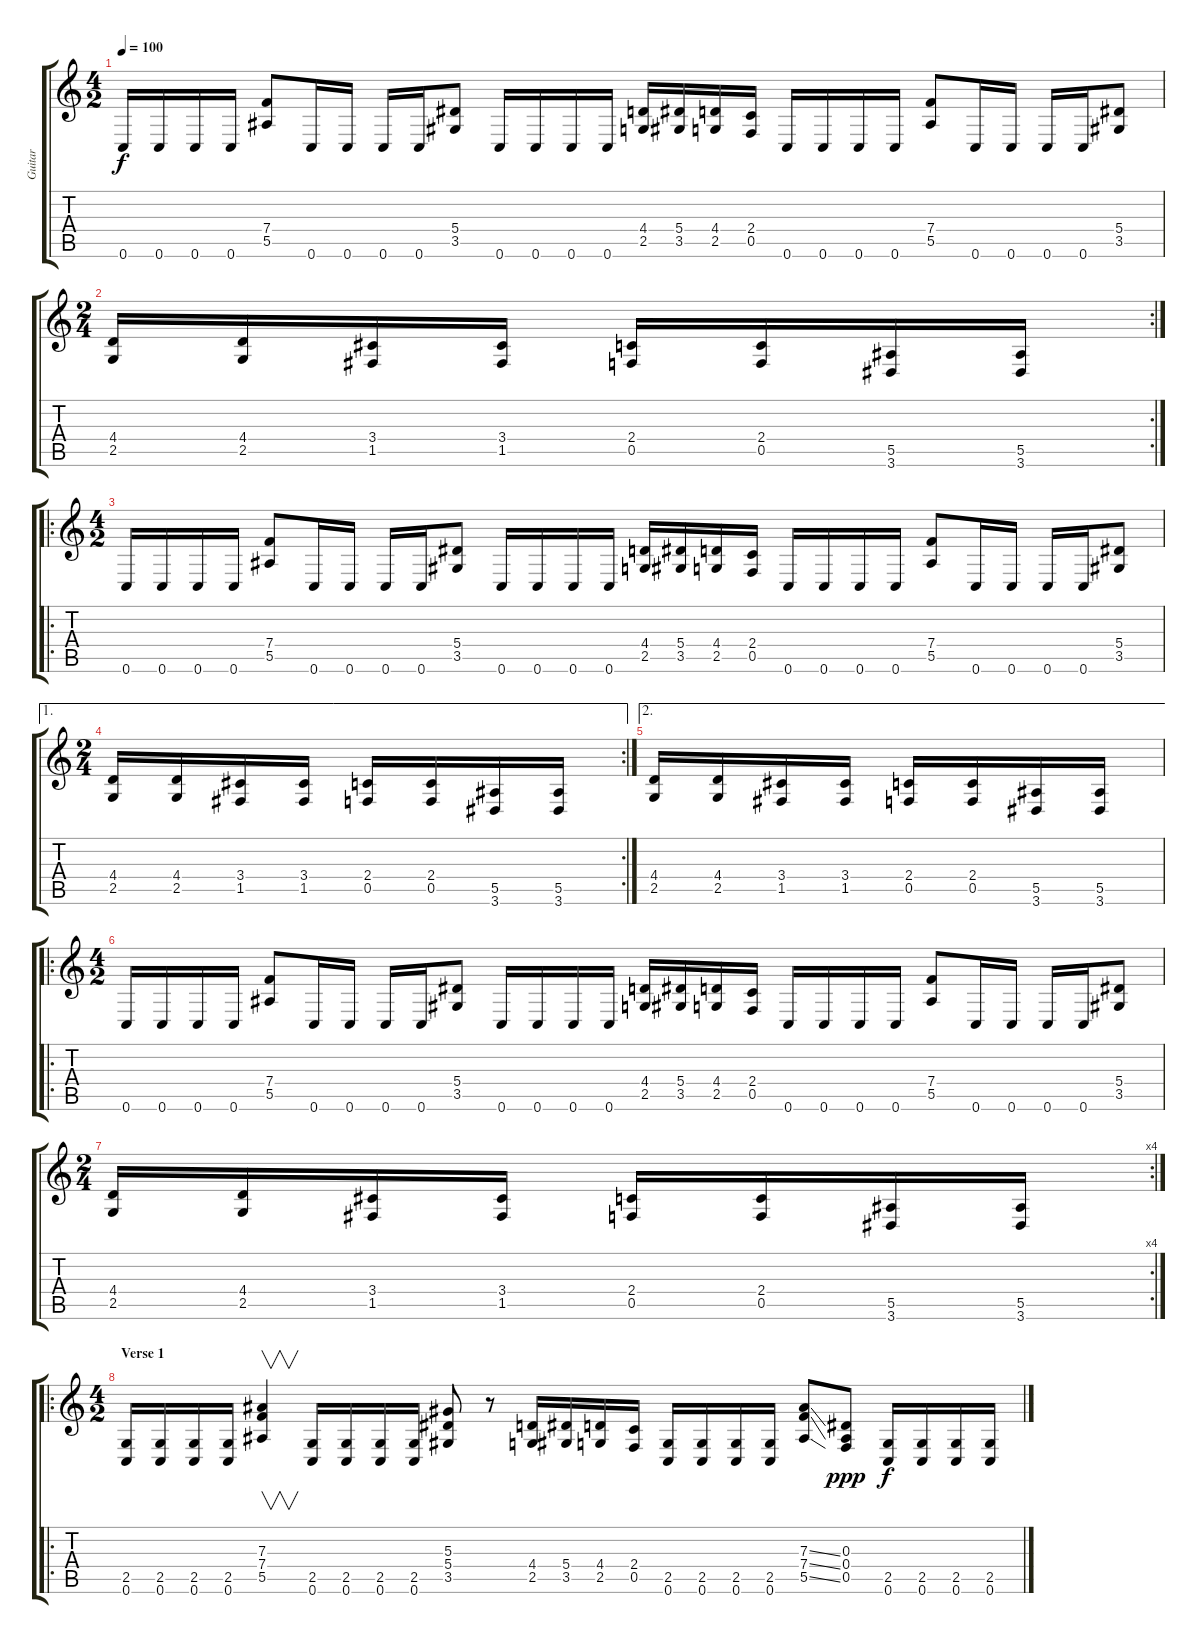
\track ("Guitar" "Guitar") {instrument distortionguitar}
\staff {score tabs}
\tuning (C4 G3 Eb3 Bb2 F2 C2) {hide}
\ts (4 2)
\tempo 100
\clef g2
\ks c
0.6.16{dy f instrument distortionguitar} 0.6.16 0.6.16 0.6.16 (7.4 5.5).8 0.6.16 0.6.16 0.6.16 0.6.16 (5.4 3.5).8 0.6.16 0.6.16 0.6.16 0.6.16 (4.4 2.5).16 (5.4 3.5).16 (4.4 2.5).16 (2.4 0.5).16 0.6.16 0.6.16 0.6.16 0.6.16 (7.4 5.5).8 0.6.16 0.6.16 0.6.16 0.6.16 (5.4 3.5).8 |
\rc 2
\ts (2 4)
(4.4 2.5).16 (4.4 2.5).16 (3.4 1.5).16 (3.4 1.5).16 (2.4 0.5).16 (2.4 0.5).16 (5.5 3.6).16 (5.5 3.6).16 |
\ro
\ts (4 2)
0.6.16 0.6.16 0.6.16 0.6.16 (7.4 5.5).8 0.6.16 0.6.16 0.6.16 0.6.16 (5.4 3.5).8 0.6.16 0.6.16 0.6.16 0.6.16 (4.4 2.5).16 (5.4 3.5).16 (4.4 2.5).16 (2.4 0.5).16 0.6.16 0.6.16 0.6.16 0.6.16 (7.4 5.5).8 0.6.16 0.6.16 0.6.16 0.6.16 (5.4 3.5).8 |
\ae 1
\rc 2
\ts (2 4)
(4.4 2.5).16 (4.4 2.5).16 (3.4 1.5).16 (3.4 1.5).16 (2.4 0.5).16 (2.4 0.5).16 (5.5 3.6).16 (5.5 3.6).16 |
\ae 2
(4.4 2.5).16 (4.4 2.5).16 (3.4 1.5).16 (3.4 1.5).16 (2.4 0.5).16 (2.4 0.5).16 (5.5 3.6).16 (5.5 3.6).16 |
\ro
\ts (4 2)
0.6.16 0.6.16 0.6.16 0.6.16 (7.4 5.5).8 0.6.16 0.6.16 0.6.16 0.6.16 (5.4 3.5).8 0.6.16 0.6.16 0.6.16 0.6.16 (4.4 2.5).16 (5.4 3.5).16 (4.4 2.5).16 (2.4 0.5).16 0.6.16 0.6.16 0.6.16 0.6.16 (7.4 5.5).8 0.6.16 0.6.16 0.6.16 0.6.16 (5.4 3.5).8 |
\rc 4
\ts (2 4)
(4.4 2.5).16 (4.4 2.5).16 (3.4 1.5).16 (3.4 1.5).16 (2.4 0.5).16 (2.4 0.5).16 (5.5 3.6).16 (5.5 3.6).16 |
\ro
\ts (4 2)
\section ("" "Verse 1")
(2.5 0.6).16 (2.5 0.6).16 (2.5 0.6).16 (2.5 0.6).16 (7.3 7.4 5.5).4{v} (2.5 0.6).16 (2.5 0.6).16 (2.5 0.6).16 (2.5 0.6).16 (5.3 5.4 3.5).8 r.8 (4.4 2.5).16 (5.4 3.5).16 (4.4 2.5).16 (2.4 0.5).16 (2.5 0.6).16 (2.5 0.6).16 (2.5 0.6).16 (2.5 0.6).16 (7.3{ss} 7.4{ss} 5.5{ss}).8 (0.3 0.4 0.5).8{dy ppp} (2.5 0.6).16{dy f} (2.5 0.6).16 (2.5 0.6).16 (2.5 0.6).16
